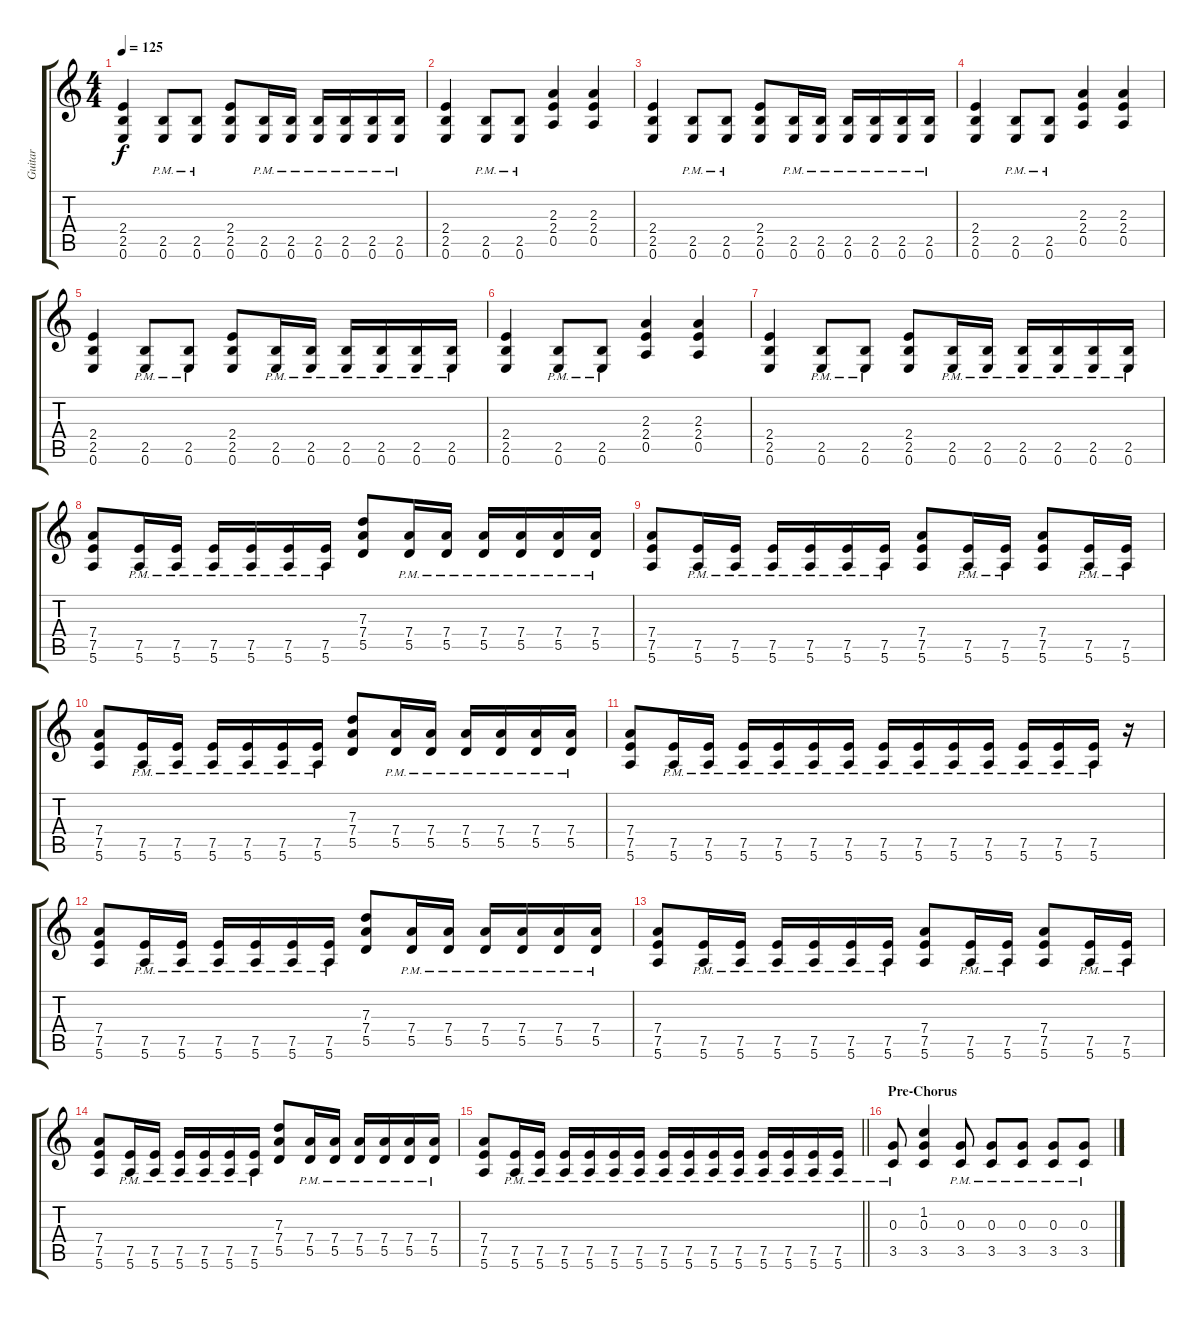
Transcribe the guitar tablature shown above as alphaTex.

\track ("Guitar" "Guitar") {instrument distortionguitar}
\staff {score tabs}
\tuning (E4 B3 G3 D3 A2 E2) {hide}
\ts (4 4)
\tempo 125
\clef g2
\ks c
(2.4 2.5 0.6).4{dy f} (2.5{pm} 0.6{pm}).8 (2.5{pm} 0.6{pm}).8 (2.4 2.5 0.6).8 (2.5{pm} 0.6{pm}).16 (2.5{pm} 0.6{pm}).16 (2.5{pm} 0.6{pm}).16 (2.5{pm} 0.6{pm}).16 (2.5{pm} 0.6{pm}).16 (2.5{pm} 0.6{pm}).16 |
(2.4 2.5 0.6).4 (2.5{pm} 0.6{pm}).8 (2.5{pm} 0.6{pm}).8 (2.3 2.4 0.5).4 (2.3 2.4 0.5).4 |
(2.4 2.5 0.6).4 (2.5{pm} 0.6{pm}).8 (2.5{pm} 0.6{pm}).8 (2.4 2.5 0.6).8 (2.5{pm} 0.6{pm}).16 (2.5{pm} 0.6{pm}).16 (2.5{pm} 0.6{pm}).16 (2.5{pm} 0.6{pm}).16 (2.5{pm} 0.6{pm}).16 (2.5{pm} 0.6{pm}).16 |
(2.4 2.5 0.6).4 (2.5{pm} 0.6{pm}).8 (2.5{pm} 0.6{pm}).8 (2.3 2.4 0.5).4 (2.3 2.4 0.5).4 |
(2.4 2.5 0.6).4 (2.5{pm} 0.6{pm}).8 (2.5{pm} 0.6{pm}).8 (2.4 2.5 0.6).8 (2.5{pm} 0.6{pm}).16 (2.5{pm} 0.6{pm}).16 (2.5{pm} 0.6{pm}).16 (2.5{pm} 0.6{pm}).16 (2.5{pm} 0.6{pm}).16 (2.5{pm} 0.6{pm}).16 |
(2.4 2.5 0.6).4 (2.5{pm} 0.6{pm}).8 (2.5{pm} 0.6{pm}).8 (2.3 2.4 0.5).4 (2.3 2.4 0.5).4 |
(2.4 2.5 0.6).4 (2.5{pm} 0.6{pm}).8 (2.5{pm} 0.6{pm}).8 (2.4 2.5 0.6).8 (2.5{pm} 0.6{pm}).16 (2.5{pm} 0.6{pm}).16 (2.5{pm} 0.6{pm}).16 (2.5{pm} 0.6{pm}).16 (2.5{pm} 0.6{pm}).16 (2.5{pm} 0.6{pm}).16 |
(7.4 7.5 5.6).8 (7.5{pm} 5.6{pm}).16 (7.5{pm} 5.6{pm}).16 (7.5{pm} 5.6{pm}).16 (7.5{pm} 5.6{pm}).16 (7.5{pm} 5.6{pm}).16 (7.5{pm} 5.6{pm}).16 (7.3 7.4 5.5).8 (7.4{pm} 5.5{pm}).16 (7.4{pm} 5.5{pm}).16 (7.4{pm} 5.5{pm}).16 (7.4{pm} 5.5{pm}).16 (7.4{pm} 5.5{pm}).16 (7.4{pm} 5.5{pm}).16 |
(7.4 7.5 5.6).8 (7.5{pm} 5.6{pm}).16 (7.5{pm} 5.6{pm}).16 (7.5{pm} 5.6{pm}).16 (7.5{pm} 5.6{pm}).16 (7.5{pm} 5.6{pm}).16 (7.5{pm} 5.6{pm}).16 (7.4 7.5 5.6).8 (7.5{pm} 5.6{pm}).16 (7.5{pm} 5.6{pm}).16 (7.4 7.5 5.6).8 (7.5{pm} 5.6{pm}).16 (7.5{pm} 5.6{pm}).16 |
(7.4 7.5 5.6).8 (7.5{pm} 5.6{pm}).16 (7.5{pm} 5.6{pm}).16 (7.5{pm} 5.6{pm}).16 (7.5{pm} 5.6{pm}).16 (7.5{pm} 5.6{pm}).16 (7.5{pm} 5.6{pm}).16 (7.3 7.4 5.5).8 (7.4{pm} 5.5{pm}).16 (7.4{pm} 5.5{pm}).16 (7.4{pm} 5.5{pm}).16 (7.4{pm} 5.5{pm}).16 (7.4{pm} 5.5{pm}).16 (7.4{pm} 5.5{pm}).16 |
(7.4 7.5 5.6).8 (7.5{pm} 5.6{pm}).16 (7.5{pm} 5.6{pm}).16 (7.5{pm} 5.6{pm}).16 (7.5{pm} 5.6{pm}).16 (7.5{pm} 5.6{pm}).16 (7.5{pm} 5.6{pm}).16 (7.5{pm} 5.6{pm}).16 (7.5{pm} 5.6{pm}).16 (7.5{pm} 5.6{pm}).16 (7.5{pm} 5.6{pm}).16 (7.5{pm} 5.6{pm}).16 (7.5{pm} 5.6{pm}).16 (7.5{pm} 5.6{pm}).16 r.16 |
(7.4 7.5 5.6).8 (7.5{pm} 5.6{pm}).16 (7.5{pm} 5.6{pm}).16 (7.5{pm} 5.6{pm}).16 (7.5{pm} 5.6{pm}).16 (7.5{pm} 5.6{pm}).16 (7.5{pm} 5.6{pm}).16 (7.3 7.4 5.5).8 (7.4{pm} 5.5{pm}).16 (7.4{pm} 5.5{pm}).16 (7.4{pm} 5.5{pm}).16 (7.4{pm} 5.5{pm}).16 (7.4{pm} 5.5{pm}).16 (7.4{pm} 5.5{pm}).16 |
(7.4 7.5 5.6).8 (7.5{pm} 5.6{pm}).16 (7.5{pm} 5.6{pm}).16 (7.5{pm} 5.6{pm}).16 (7.5{pm} 5.6{pm}).16 (7.5{pm} 5.6{pm}).16 (7.5{pm} 5.6{pm}).16 (7.4 7.5 5.6).8 (7.5{pm} 5.6{pm}).16 (7.5{pm} 5.6{pm}).16 (7.4 7.5 5.6).8 (7.5{pm} 5.6{pm}).16 (7.5{pm} 5.6{pm}).16 |
(7.4 7.5 5.6).8 (7.5{pm} 5.6{pm}).16 (7.5{pm} 5.6{pm}).16 (7.5{pm} 5.6{pm}).16 (7.5{pm} 5.6{pm}).16 (7.5{pm} 5.6{pm}).16 (7.5{pm} 5.6{pm}).16 (7.3 7.4 5.5).8 (7.4{pm} 5.5{pm}).16 (7.4{pm} 5.5{pm}).16 (7.4{pm} 5.5{pm}).16 (7.4{pm} 5.5{pm}).16 (7.4{pm} 5.5{pm}).16 (7.4{pm} 5.5{pm}).16 |
\barLineRight lightlight
(7.4 7.5 5.6).8 (7.5{pm} 5.6{pm}).16 (7.5{pm} 5.6{pm}).16 (7.5{pm} 5.6{pm}).16 (7.5{pm} 5.6{pm}).16 (7.5{pm} 5.6{pm}).16 (7.5{pm} 5.6{pm}).16 (7.5{pm} 5.6{pm}).16 (7.5{pm} 5.6{pm}).16 (7.5{pm} 5.6{pm}).16 (7.5{pm} 5.6{pm}).16 (7.5{pm} 5.6{pm}).16 (7.5{pm} 5.6{pm}).16 (7.5{pm} 5.6{pm}).16 (7.5{pm} 5.6{pm}).16 |
\section ("" "Pre-Chorus")
(0.3{pm} 3.5{pm}).8 (1.2 0.3 3.5).4 (0.3{pm} 3.5{pm}).8 (0.3{pm} 3.5{pm}).8 (0.3{pm} 3.5{pm}).8 (0.3{pm} 3.5{pm}).8 (0.3{pm} 3.5{pm}).8
